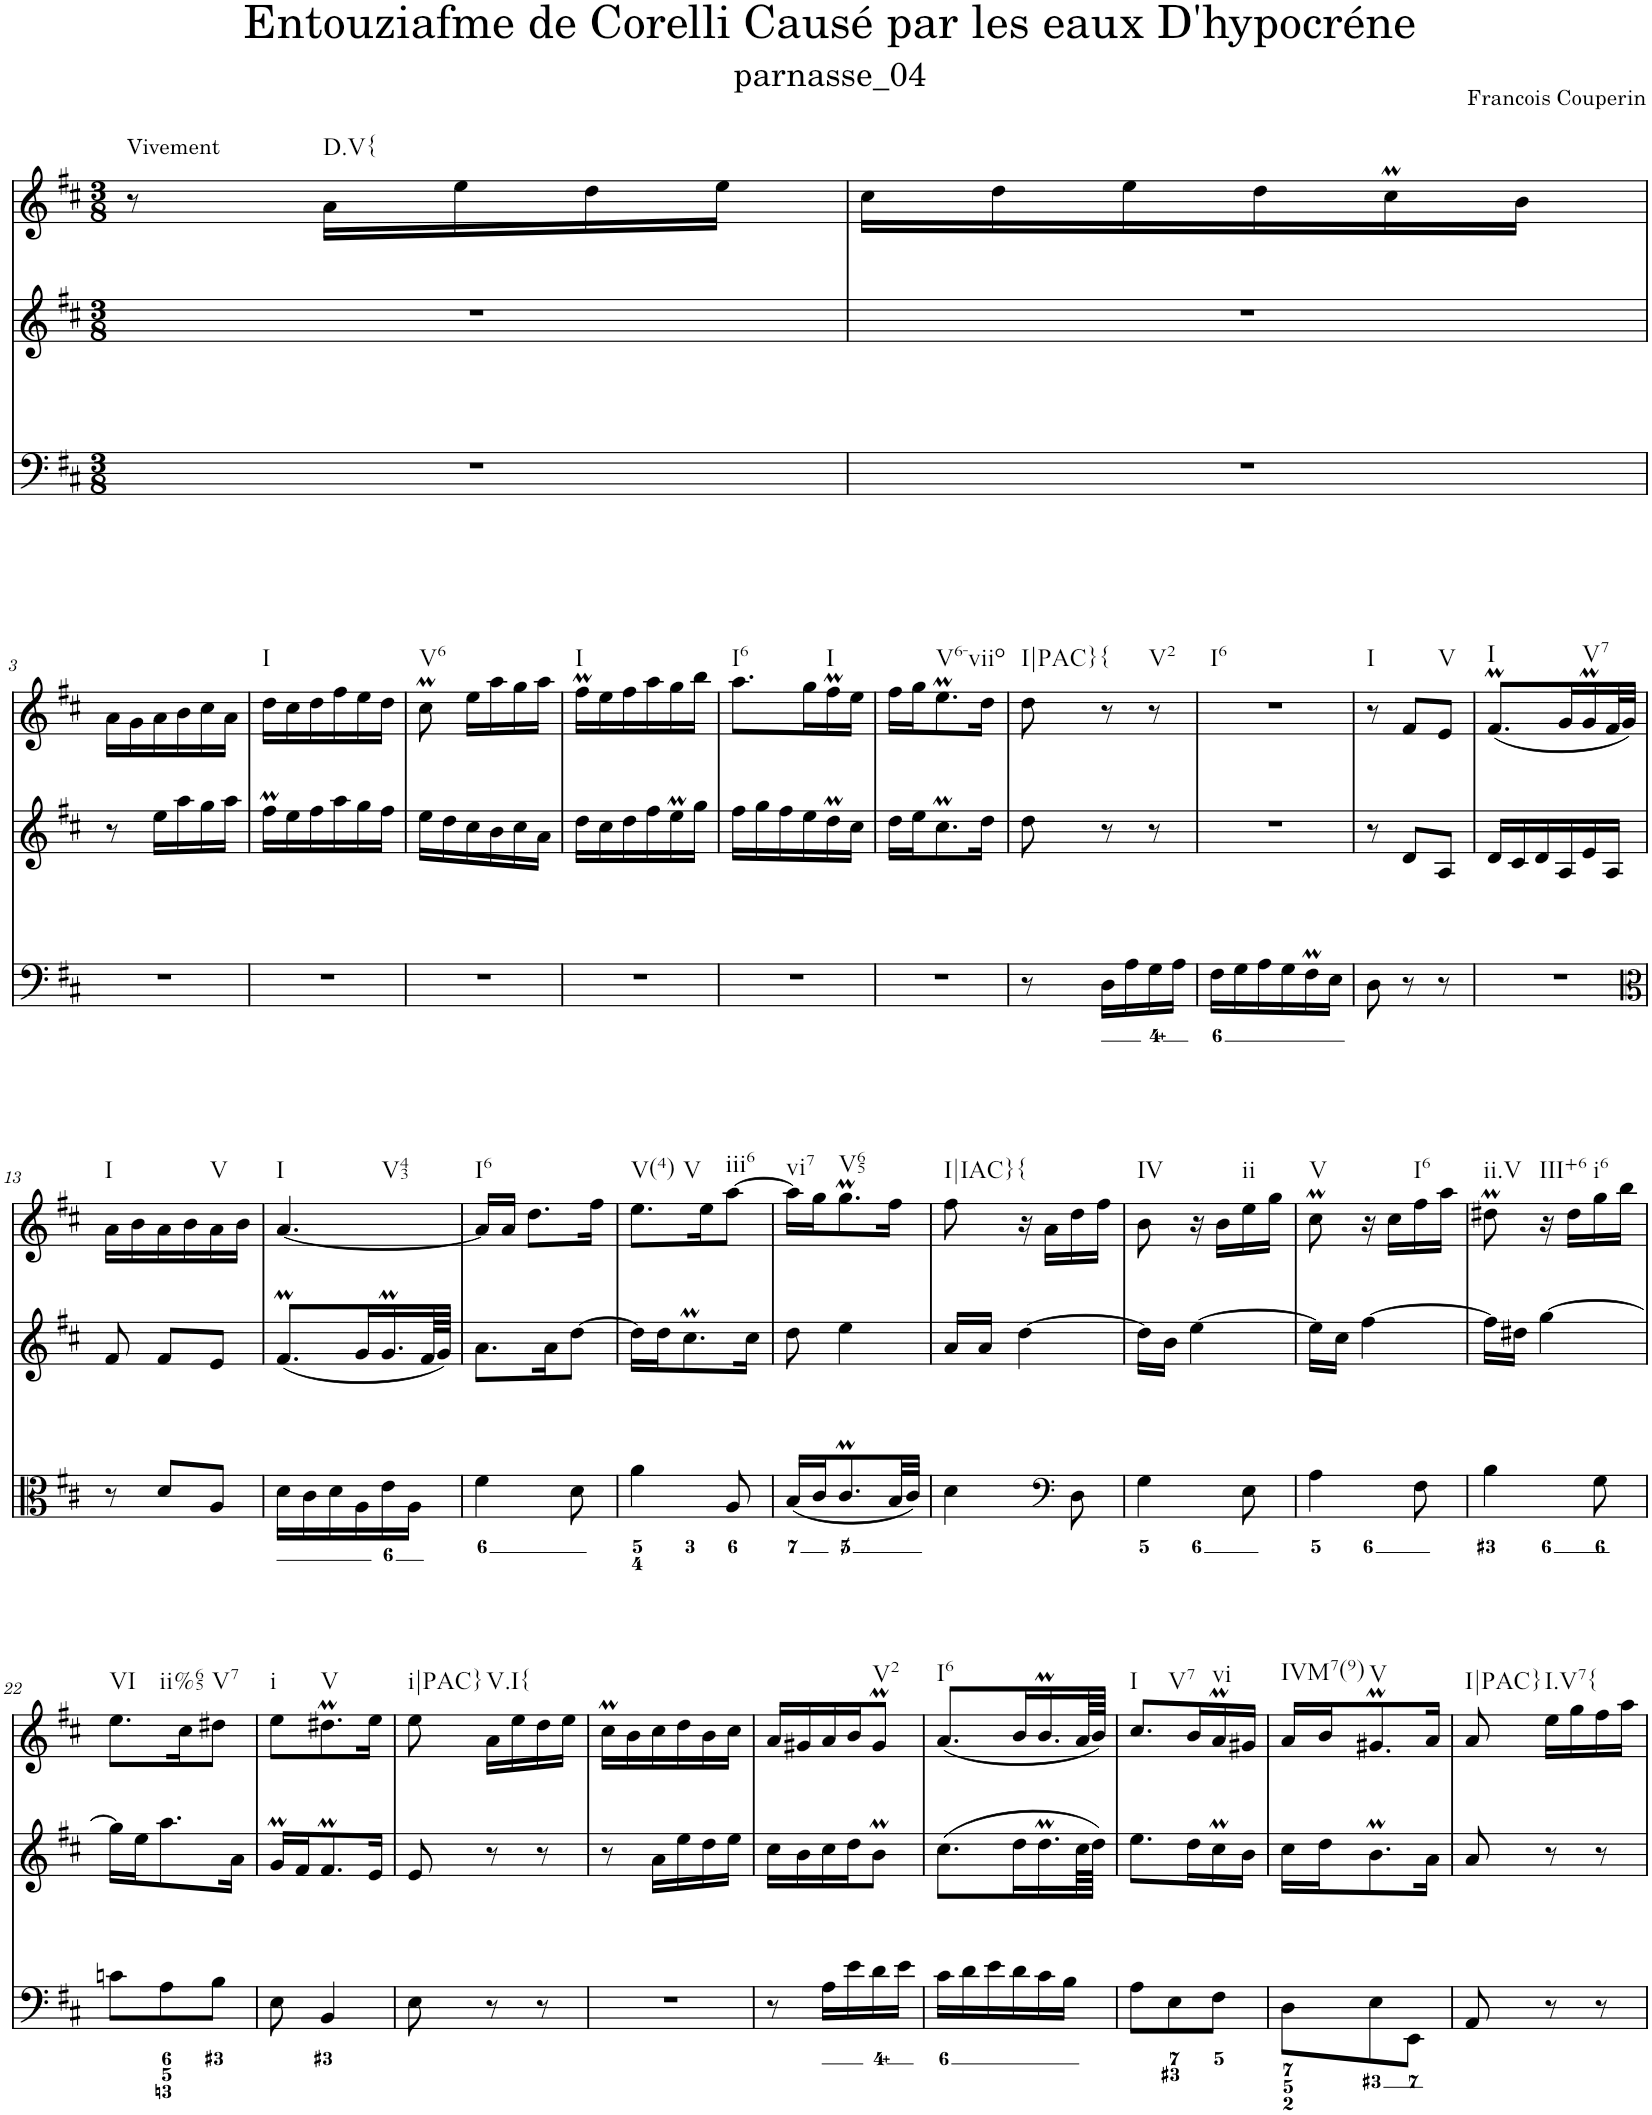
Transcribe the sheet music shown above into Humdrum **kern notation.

**kern	**kern	**kern
*part1	*part1	*part1
*staff3	*staff2	*staff1
*I"Piano	*	*
*I'Pno.	*	*
*clefF4	*clefG2	*clefG2
*k[f#c#]	*k[f#c#]	*k[f#c#]
*M3/8	*M3/8	*M3/8
=1	=1	=1
!	!	!LO:TX:a:t=Vivement
4.r	4.r	8r
!	!	!LO:TX:b:t=D.V{
.	.	16a\LL
.	.	16ee\
.	.	16dd\
.	.	16ee\JJ
=2	=2	=2
4.r	4.r	16cc#\LL
.	.	16dd\
.	.	16ee\
.	.	16dd\
.	.	16cc#m\
.	.	16b\JJ
!!LO:LB:g=z
=3	=3	=3
4.r	8r	16a\LL
.	.	16g\
.	16ee\LL	16a\
.	16aa\	16b\
.	16gg\	16cc#\
.	16aa\JJ	16a\JJ
=4	=4	=4
!	!	!LO:TX:b:t=I
4.r	16ff#m\LL	16dd\LL
.	16ee\	16cc#\
.	16ff#\	16dd\
.	16aa\	16ff#\
.	16gg\	16ee\
.	16ff#\JJ	16dd\JJ
=5	=5	=5
!	!	!LO:TX:b:t=V6
4.r	16ee\LL	8cc#m\
.	16dd\	.
.	16cc#\	16ee\LL
.	16b\	16aa\
.	16cc#\	16gg\
.	16a\JJ	16aa\JJ
=6	=6	=6
!	!	!LO:TX:b:t=I
4.r	16dd\LL	16ff#m\LL
.	16cc#\	16ee\
.	16dd\	16ff#\
.	16ff#\	16aa\
.	16eeM\	16gg\
.	16gg\JJ	16bb\JJ
=7	=7	=7
!	!	!LO:TX:b:t=I6
4.r	16ff#\LL	8.aa\L
.	16gg\	.
.	16ff#\	.
.	16ee\	16gg\L
!	!	!LO:TX:b:t=I
.	16ddM\	16ff#m\
.	16cc#\JJ	16ee\JJ
=8	=8	=8
4.r	16dd\LL	16ff#\LL
.	16ee\J	16gg\J
!	!	!LO:TX:b:t=V6-viio
.	8.cc#m\	8.eeM\
.	16dd\Jk	16dd\Jk
=9	=9	=9
!	!	!LO:TX:b:t=I|PAC}
8r	8dd\	8dd\
!	!	!LO:TX:b:t={
16D\LL	8r	8r
16A\	.	.
!	!	!LO:TX:b:t=V2
16G\	8r	8r
16A\JJ	.	.
=10	=10	=10
!	!	!LO:TX:b:t=I6
16F#\LL	4.r	4.r
16G\	.	.
16A\	.	.
16G\	.	.
16F#m\	.	.
16E\JJ	.	.
=11	=11	=11
!	!	!LO:TX:b:t=I
8D\	8r	8r
8r	8d/L	8f#/L
!	!	!LO:TX:b:t=V
8r	8A/J	8e/J
=12	=12	=12
!	!	!LO:TX:b:t=I
4.r	16d/LL	(8.f#m/L
.	16c#/	.
.	16d/	.
.	16A/	16g/L
!	!	!LO:TX:b:t=V7
.	16e/	16gM/
.	16A/JJ	32f#/L
.	.	32g/JJJ)
!!LO:LB:g=z
=13	=13	=13
*clefC3	*	*
!	!	!LO:TX:b:t=I
8r	8f#/	16a\LL
.	.	16b\
8d/L	8f#/L	16a\
.	.	16b\
!	!	!LO:TX:b:t=V
8A/J	8e/J	16a\
.	.	16b\JJ
=14	=14	=14
!	!	!LO:TX:b:t=I
!	!	!LO:TX:b:t=V43
16d\LL	8.f#m/L	[4.a/
16c#\	.	.
16d\	.	.
16A\	16g/L	.
16e\	16.gM/	.
16A\JJ	.	.
.	64f#/LL	.
.	64g/JJJJ	.
=15	=15	=15
!	!	!LO:TX:b:t=I6
4f#\	8.a\L	16a/LL]
.	.	16a/JJ
.	.	8.dd\L
.	16a\K	.
8d\	[8dd\J	.
.	.	16ff#\Jk
=16	=16	=16
!	!	!LO:TX:b:t=V(4)
!	!	!LO:TX:b:t=V
4a\	16dd\LL]	8.ee\L
.	16dd\J	.
.	8.cc#m\	.
.	.	16ee\K
!	!	!LO:TX:b:t=iii6
8A/	.	[8aa\J
.	16cc#\Jk	.
=17	=17	=17
!	!	!LO:TX:b:t=vi7
16B/LL	8dd\	16aa\LL]
16c#/J	.	16gg\J
!	!	!LO:TX:b:t=V65
8.c#m/	4ee\	8.ggM\
32B/LL	.	16ff#\Jk
32c#/JJJ	.	.
=18	=18	=18
!	!	!LO:TX:b:t=I|IAC}
4d\	16a/LL	8ff#\
.	16a/JJ	.
!	!	!LO:TX:b:t={
.	[4dd\	16r
.	.	16a\LL
*clefF4	*	*
8D\	.	16dd\
.	.	16ff#\JJ
=19	=19	=19
!	!	!LO:TX:b:t=IV
4G\	16dd\LL]	8b\
.	16b\JJ	.
.	[4ee\	16r
.	.	16b\LL
!	!	!LO:TX:b:t=ii
8E\	.	16ee\
.	.	16gg\JJ
=20	=20	=20
!	!	!LO:TX:b:t=V
4A\	16ee\LL]	8cc#m\
.	16cc#\JJ	.
.	[4ff#\	16r
.	.	16cc#\LL
!	!	!LO:TX:b:t=I6
8F#\	.	16ff#\
.	.	16aa\JJ
=21	=21	=21
!	!	!LO:TX:b:t=ii.V
4B\	16ff#\LL]	8dd#Xm\
.	16dd#X\JJ	.
!	!	!LO:TX:b:t=III+6
.	[4gg\	16r
.	.	16dd#\LL
!	!	!LO:TX:b:t=i6
8G\	.	16gg\
.	.	16bb\JJ
!!LO:LB:g=z
=22	=22	=22
!	!	!LO:TX:b:t=VI
!	!	!LO:TX:b:t=ii%65
8cn\L	16gg\LL]	8.ee\L
.	16ee\J	.
8A\	8.aa\	.
.	.	16cc#\K
!	!	!LO:TX:b:t=V7
8B\J	.	8dd#X\J
.	16a\Jk	.
=23	=23	=23
!	!	!LO:TX:b:t=i
8E\	16gM/LL	8ee\L
.	16f#/J	.
!	!	!LO:TX:b:t=V
4BB/	8.f#m/	8.dd#Xm\
.	16e/Jk	16ee\Jk
=24	=24	=24
!	!	!LO:TX:b:t=i|PAC}
8E\	8e/	8ee\
!	!	!LO:TX:b:t=V.I{
8r	8r	16a\LL
.	.	16ee\
8r	8r	16dd\
.	.	16ee\JJ
=25	=25	=25
4.r	8r	16cc#m\LL
.	.	16b\
.	16a\LL	16cc#\
.	16ee\	16dd\
.	16dd\	16b\
.	16ee\JJ	16cc#\JJ
=26	=26	=26
8r	16cc#\LL	16a/LL
.	16b\	16g#X/
16A\LL	16cc#\	16a/
16e\	16dd\J	16b/J
!	!	!LO:TX:b:t=V2
16d\	8bM\J	8g#m/J
16e\JJ	.	.
=27	=27	=27
!	!	!LO:TX:b:t=I6
16c#\LL	8.cc#\L	(8.a/L
16d\	.	.
16e\	.	.
16d\	16dd\L	16b/L
16c#\	16.ddM\	16.bM/
16B\JJ	.	.
.	64cc#\LL	64a/LL
.	64dd\JJJJ	64b/JJJJ)
=28	=28	=28
!	!	!LO:TX:b:t=I
!	!	!LO:TX:b:t=V7
8A\L	8.ee\L	8.cc#/L
8E\	.	.
.	16dd\L	16b/L
!	!	!LO:TX:b:t=vi
8F#\J	16cc#m\	16aM/
.	16b\JJ	16g#X/JJ
=29	=29	=29
!	!	!LO:TX:b:t=IVM7(9)
8D\L	16cc#\LL	16a/LL
.	16dd\J	16b/J
!	!	!LO:TX:b:t=V
8E\	8.bM\	8.g#Xm/
8EE\J	.	.
.	16a\Jk	16a/Jk
=30	=30	=30
!	!	!LO:TX:b:t=I|PAC}
8AA/	8a/	8a/
!	!	!LO:TX:b:t=I.V7{
8r	8r	16ee\LL
.	.	16gg\
8r	8r	16ff#\
.	.	16aa\JJ
=	=	=
*-	*-	*-
